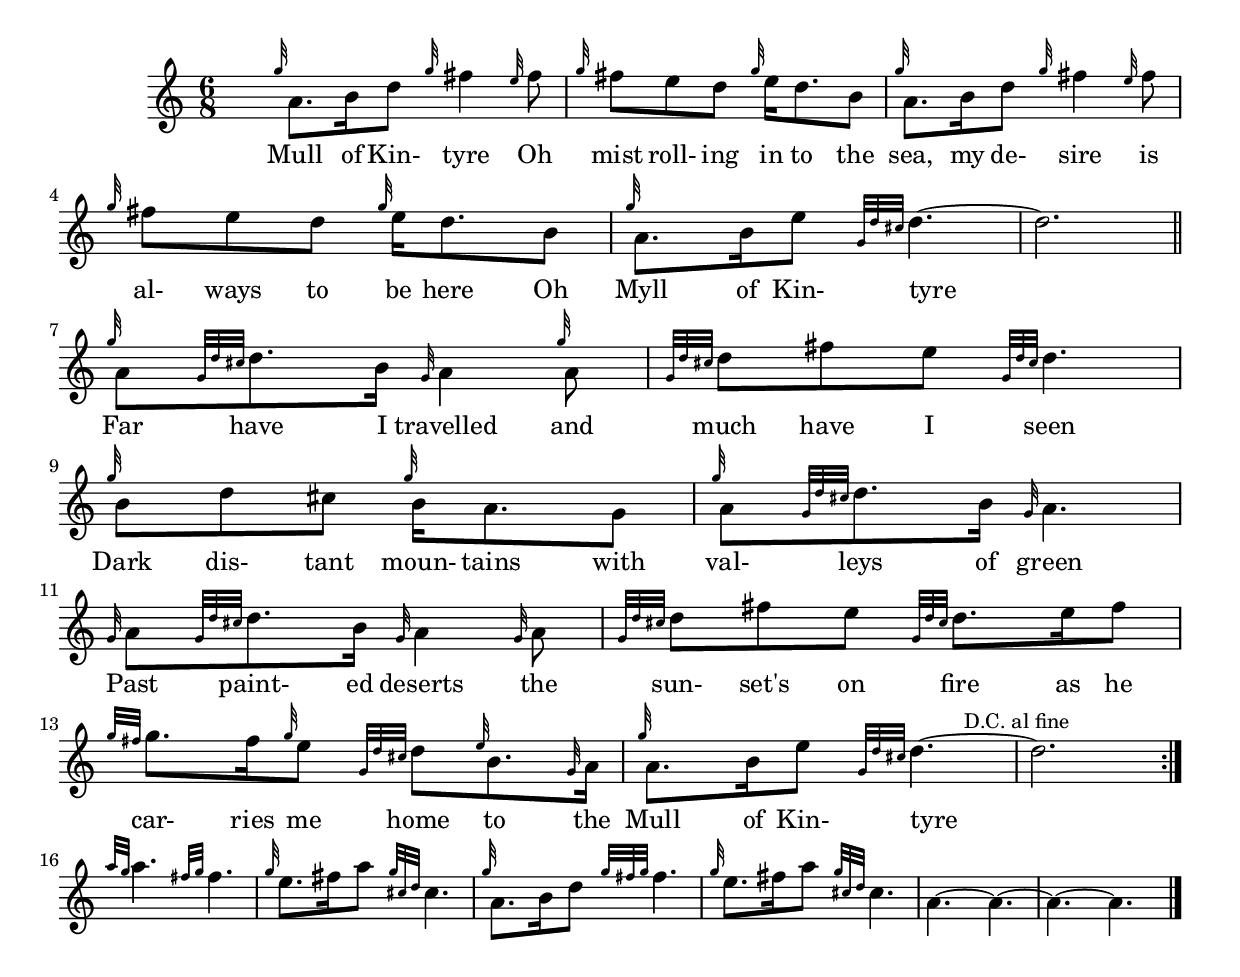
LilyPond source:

\version "2.18.2"

\include "bagpipe.ly"

\include "./config.ily"
% 6/8 Mull of Kintyre
% Pipes
\version "2.18.2"
composerPipes = ""
pipeglobal = {
	\key a \mixolydian
}
% Music
pipesA = {
  %Refrain
 \grg a8. [ b16 d8 ] \grg f4 \gre f8 |
 \grg f8 [ e8 d8 ] \grg e16 [ d8. b8 ] |
 \grg a8. [ b16 d8 ] \grg f4 \gre f8 |
 \grg f8 [ e8 d8 ] \grg e16 [ d8. b8 ] |
 \grg a8. [ b16 e8 ] \thrwd d4.~ |
 d2. |
}
pipesB = {
  %Couplet
 \grg a8 [ \thrwd d8. b16 ] \grG a4 \grg a8 |
 \thrwd d8 [ f8 e8 ] \thrwd d4. |
 \grg b8 [ d8 c8 ] \grg b16 [ a8. G8 ] |
 \grg a8 [ \thrwd d8. b16 ] \grG a4. | 

 \grG a8 [ \thrwd d8. b16 ] \grG a4 \grG a8 |
 \thrwd d8 [ f8 e8 ] \thrwd d8. [ e16 f8 ] |
 \dblg g8. [ f16 \grg e8 ] \thrwd d8 [ \gre b8. \grG a16 ] |
 \grg a8. [ b16 e8 ] \thrwd d4.~ |
 d2. |  
}
pipesE = {
 \dblA A4. \hdblf f4. |
 \grg e8. [ f16 A8 ] \dblc c4. |
 \grg a8. [ b16 d8 ] \dblf f4. |
 \grg e8. [ f16 A8 ] \dblc c4. |  
%
 a4.~ a4.~ |
 a4.~ a4. |  

}

% 6/8 Mull of Kintyre
% Lyrics
\version "2.18.2"
composerLyrics  = "Paul McCartney"
lyricsglobal = {}
instrumentLyrics= "Lyrics"
% Music
refrain = \lyricmode {
	Mull of Kin- tyre
	Oh mist roll- ing in to the sea,
	my de- sire is al- ways to be here 
	Oh Myll of Kin- tyre
}
coupletA = \lyricmode {
	Far have I travelled
	and much have I seen
	Dark dis- tant moun- tains 
	with val- leys of green
	Past paint- ed deserts
	the sun- set's on fire
	as he car- ries me home
	to the Mull of Kin- tyre
}
  	


\score {
    \new Staff {
		\global
		\lyricsglobal
		<<
		  	\new Voice = "format"
			{
			  	\repeat volta 2 {
				  	% Refrain
					\repeat unfold 6 {	
					  \measure
					}
					\bar "||"
					\break
					% Couplet
					\repeat unfold 4 {
					  \measure
					}
					\break
					\repeat unfold 4 {
					  \measure
					}
					\once \override Score.RehearsalMark #'break-visibility = #'#(#t #t #f)
					\mark \markup { \small "D.C. al fine" }
					\measure
					\break

				}
				% Dunno
				\repeat unfold 6 {
				  \measure
				}
				\bar "|."
				
			
			
			}%Format
			\new Voice = "tune"
			{ 
				\pipesA
				\pipesB

				\pipesE
			
			}
			\new Lyrics = "lyrics" {
				\lyricsto "tune" { 
					\refrain

					\coupletA
				}
			}
		>>
	}
	\header {
		title = \title
		meter = \meter
		instrument = \instrumentLyrics
		composer = \markup \large {
		  	\column \right-align {
			  $(if (not (string=? "" composerPipes)) #{ \markup { \line { \composerPipes  ":" } } #} )
			  $(if (not (string=? "" composerLyrics)) #{ \markup { \line { \composerLyrics ":" } } #} )
		  	}
			\column \right-align {
			    $(if (not (string=? "" composerPipes)) #{ \markup { \line { \instrumentPipes  } } #} )
				$(if (not (string=? "" composerLyrics)) #{ \markup { \line { "Lyrics" } } #} )
			}
		}

	}
}
%\markup {
%  \fill-line{
%	\column {
%	  \verseAblock
%	  \combine \null \vspace #0.5
%	  \verseBblock
%	}
%  }
%}

